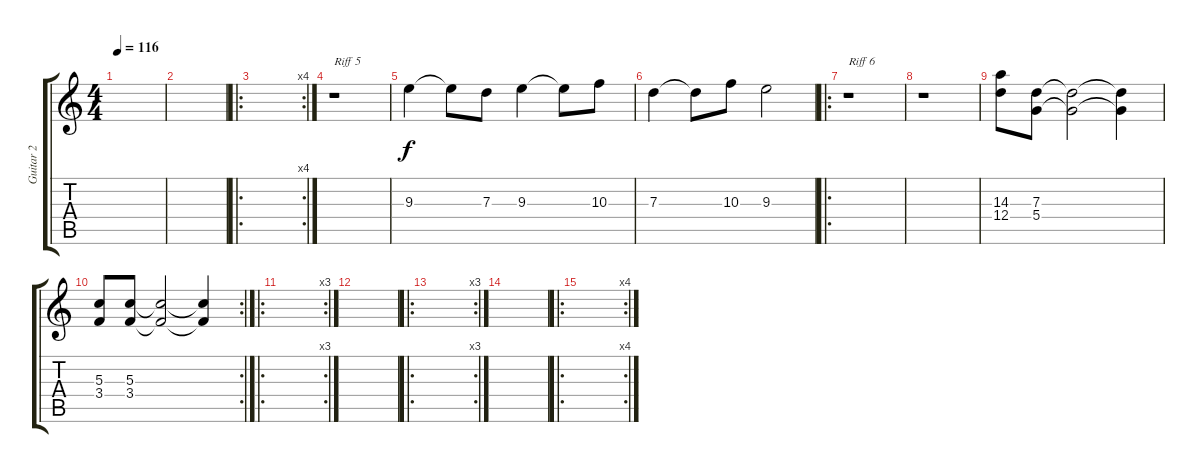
\track ("Guitar 2" "Guitar 2") {instrument distortionguitar}
\staff {score tabs}
\tuning (E4 B3 G3 D3 A2 E2) {hide}
\ts (4 4)
\tempo 116
\clef g2
\ks c
|
|
\ro
\rc 4
|
r.1{txt "Riff 5"} |
9.3.4 9.3{t}.8 7.3.8 9.3.4 9.3{t}.8 10.3.8 |
7.3.4 7.3{t}.8 10.3.8 9.3.2 |
\ro
r.1{txt "Riff 6"} |
r.1 |
(14.3 12.4).8 (7.3 5.4).8 (7.3{t} 5.4{t}).2 (7.3{t} 5.4{t}).4 |
\rc 2
(5.3 3.4).8 (5.3 3.4).8 (5.3{t} 3.4{t}).2 (5.3{t} 3.4{t}).4 |
\ro
\rc 3
|
|
\ro
\rc 3
|
|
\ro
\rc 4
